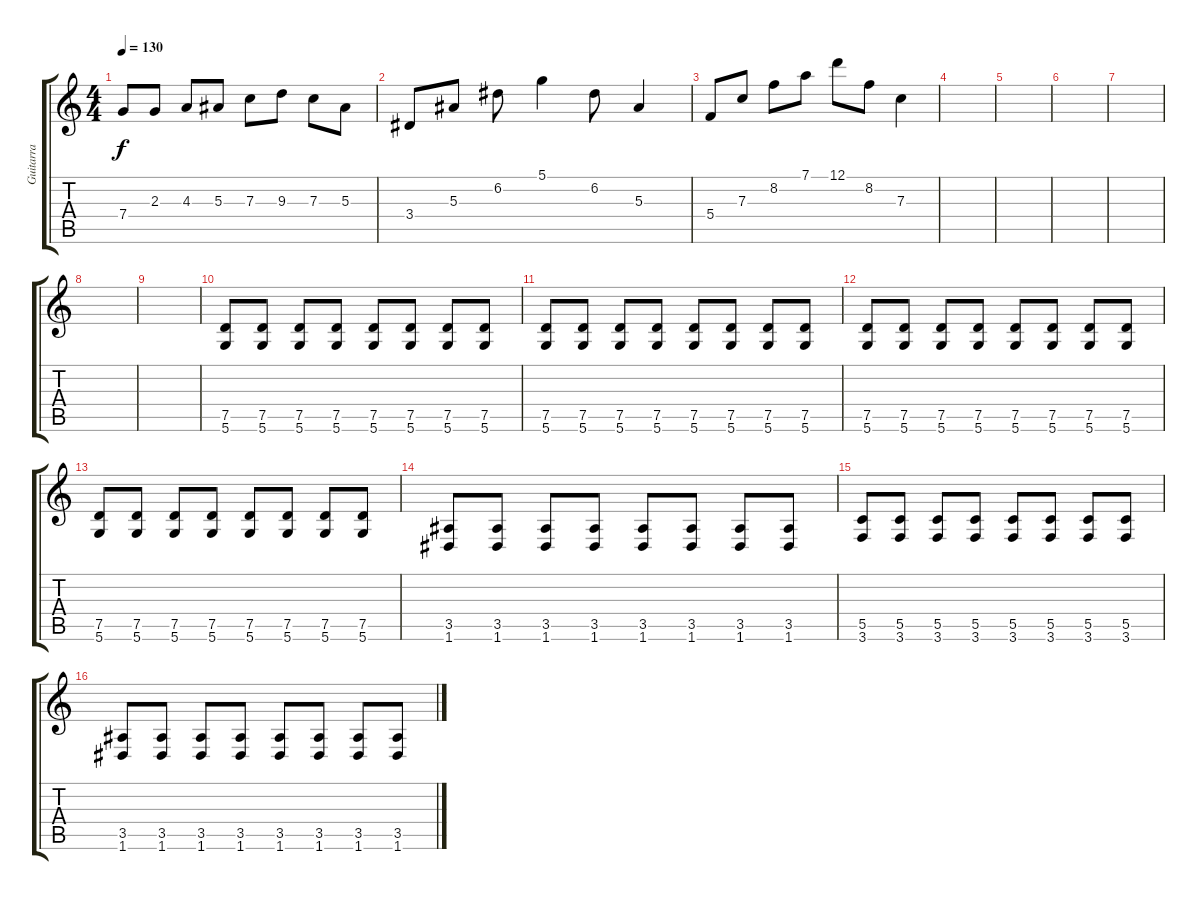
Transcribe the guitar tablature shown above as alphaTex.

\track ("Guitarra" "Guitarra") {instrument distortionguitar}
\staff {score tabs}
\tuning (D4 A3 F3 C3 G2 D2) {hide}
\ts (4 4)
\tempo 130
\clef g2
\ks c
7.4.8{dy f} 2.3.8 4.3.8 5.3.8 7.3.8 9.3.8 7.3.8 5.3.8 |
3.4.8 5.3.8 6.2.8 5.1.4 6.2.8 5.3.4 |
5.4.8 7.3.8 8.2.8 7.1.8 12.1.8 8.2.8 7.3.4 |
|
|
|
|
|
|
(7.5 5.6).8{volume 16 instrument distortionguitar} (7.5 5.6).8 (7.5 5.6).8 (7.5 5.6).8 (7.5 5.6).8 (7.5 5.6).8 (7.5 5.6).8 (7.5 5.6).8 |
(7.5 5.6).8 (7.5 5.6).8 (7.5 5.6).8 (7.5 5.6).8 (7.5 5.6).8 (7.5 5.6).8 (7.5 5.6).8 (7.5 5.6).8 |
(7.5 5.6).8 (7.5 5.6).8 (7.5 5.6).8 (7.5 5.6).8 (7.5 5.6).8 (7.5 5.6).8 (7.5 5.6).8 (7.5 5.6).8 |
(7.5 5.6).8 (7.5 5.6).8 (7.5 5.6).8 (7.5 5.6).8 (7.5 5.6).8 (7.5 5.6).8 (7.5 5.6).8 (7.5 5.6).8 |
(3.5 1.6).8 (3.5 1.6).8 (3.5 1.6).8 (3.5 1.6).8 (3.5 1.6).8 (3.5 1.6).8 (3.5 1.6).8 (3.5 1.6).8 |
(5.5 3.6).8 (5.5 3.6).8 (5.5 3.6).8 (5.5 3.6).8 (5.5 3.6).8 (5.5 3.6).8 (5.5 3.6).8 (5.5 3.6).8 |
(3.5 1.6).8 (3.5 1.6).8 (3.5 1.6).8 (3.5 1.6).8 (3.5 1.6).8 (3.5 1.6).8 (3.5 1.6).8 (3.5 1.6).8
